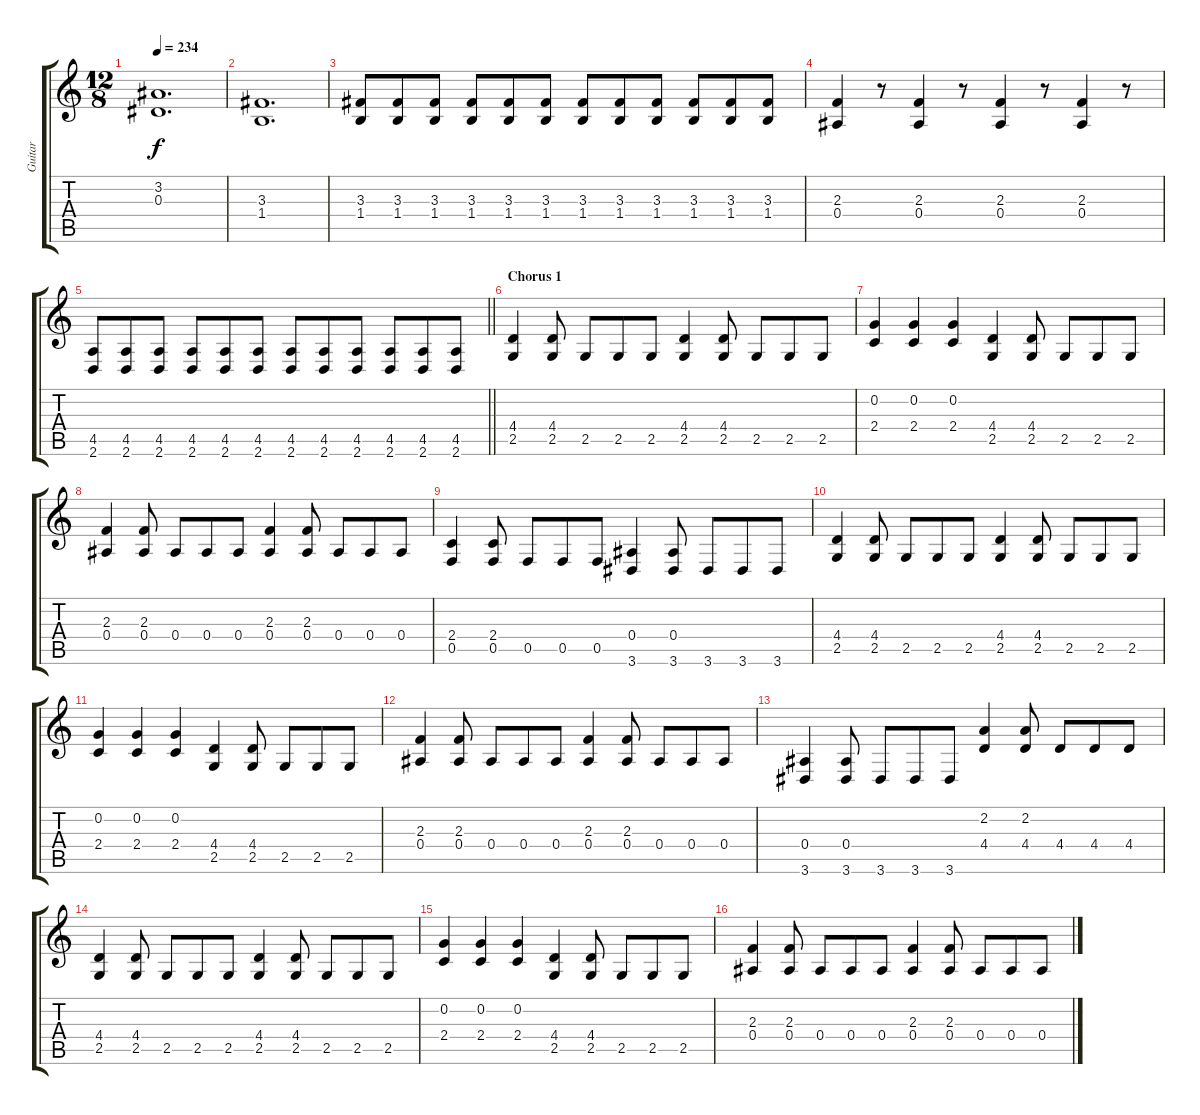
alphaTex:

\track ("Guitar" "Guitar") {instrument distortionguitar}
\staff {score tabs}
\tuning (C4 G3 Eb3 Bb2 F2 C2) {hide}
\ts (12 8)
\tempo 234
\clef g2
\ks c
(3.2 0.3).1{d dy f} |
(3.3 1.4).1{d} |
(3.3 1.4).8 (3.3 1.4).8 (3.3 1.4).8 (3.3 1.4).8 (3.3 1.4).8 (3.3 1.4).8 (3.3 1.4).8 (3.3 1.4).8 (3.3 1.4).8 (3.3 1.4).8 (3.3 1.4).8 (3.3 1.4).8 |
(2.3 0.4).4 r.8 (2.3 0.4).4 r.8 (2.3 0.4).4 r.8 (2.3 0.4).4 r.8 |
\barLineRight lightlight
(4.5 2.6).8 (4.5 2.6).8 (4.5 2.6).8 (4.5 2.6).8 (4.5 2.6).8 (4.5 2.6).8 (4.5 2.6).8 (4.5 2.6).8 (4.5 2.6).8 (4.5 2.6).8 (4.5 2.6).8 (4.5 2.6).8 |
\section ("" "Chorus 1")
(4.4 2.5).4 (4.4 2.5).8 2.5.8 2.5.8 2.5.8 (4.4 2.5).4 (4.4 2.5).8 2.5.8 2.5.8 2.5.8 |
(0.2 2.4).4 (0.2 2.4).4 (0.2 2.4).4 (4.4 2.5).4 (4.4 2.5).8 2.5.8 2.5.8 2.5.8 |
(2.3 0.4).4 (2.3 0.4).8 0.4.8 0.4.8 0.4.8 (2.3 0.4).4 (2.3 0.4).8 0.4.8 0.4.8 0.4.8 |
(2.4 0.5).4 (2.4 0.5).8 0.5.8 0.5.8 0.5.8 (0.4 3.6).4 (0.4 3.6).8 3.6.8 3.6.8 3.6.8 |
(4.4 2.5).4 (4.4 2.5).8 2.5.8 2.5.8 2.5.8 (4.4 2.5).4 (4.4 2.5).8 2.5.8 2.5.8 2.5.8 |
(0.2 2.4).4 (0.2 2.4).4 (0.2 2.4).4 (4.4 2.5).4 (4.4 2.5).8 2.5.8 2.5.8 2.5.8 |
(2.3 0.4).4 (2.3 0.4).8 0.4.8 0.4.8 0.4.8 (2.3 0.4).4 (2.3 0.4).8 0.4.8 0.4.8 0.4.8 |
(0.4 3.6).4 (0.4 3.6).8 3.6.8 3.6.8 3.6.8 (2.2 4.4).4 (2.2 4.4).8 4.4.8 4.4.8 4.4.8 |
(4.4 2.5).4 (4.4 2.5).8 2.5.8 2.5.8 2.5.8 (4.4 2.5).4 (4.4 2.5).8 2.5.8 2.5.8 2.5.8 |
(0.2 2.4).4 (0.2 2.4).4 (0.2 2.4).4 (4.4 2.5).4 (4.4 2.5).8 2.5.8 2.5.8 2.5.8 |
(2.3 0.4).4 (2.3 0.4).8 0.4.8 0.4.8 0.4.8 (2.3 0.4).4 (2.3 0.4).8 0.4.8 0.4.8 0.4.8
